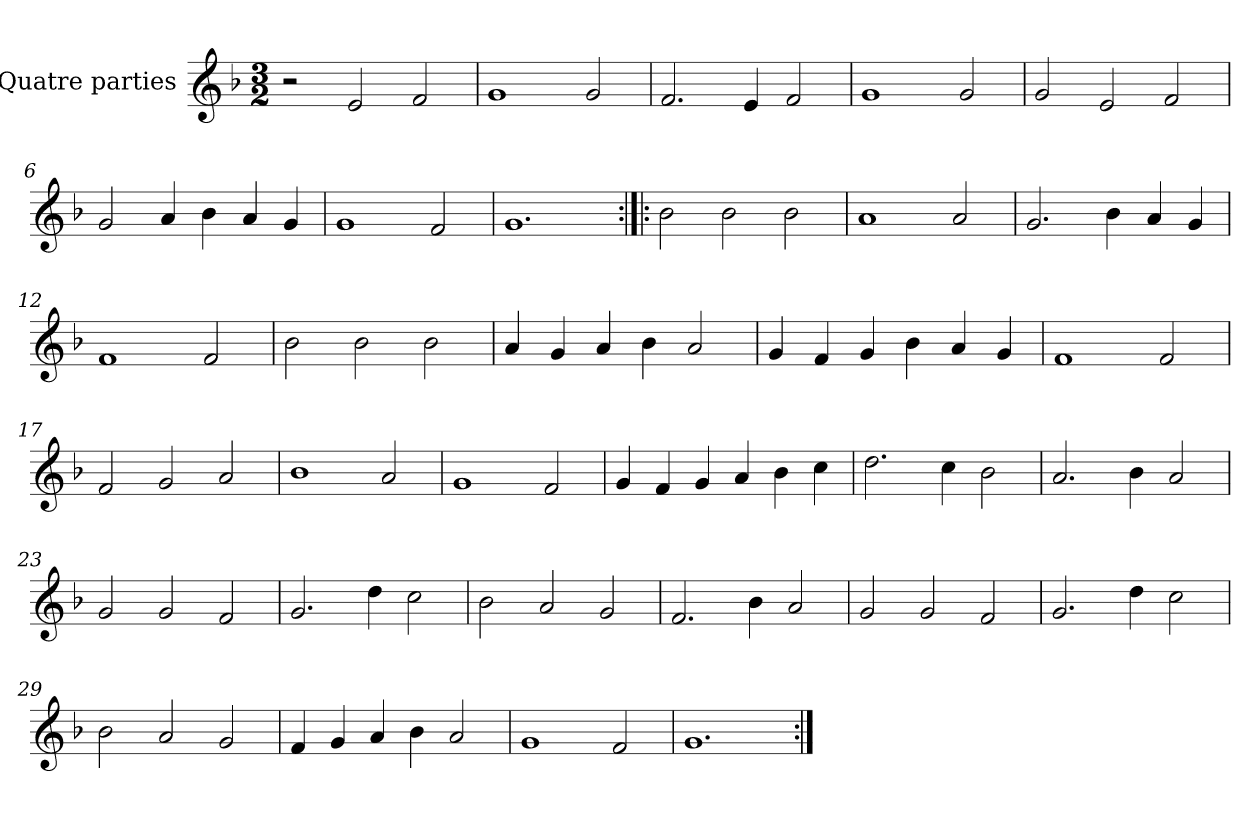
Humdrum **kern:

**kern
*part1
*staff1
*I"Quatre parties
*clefG2
*k[b-]
*M3/2
*MM180
=1
2r
2e/
2f/
=2
1g
2g/
=3
2.f/
4e/
2f/
=4
1g
2g/
=5
2g/
2e/
2f/
=6
2g/
4a/
4b-\
4a/
4g/
=7
1g
2f/
=8
1.g
=9:|!|:
2b-\
2b-\
2b-\
=10
1a
2a/
=11
2.g/
4b-\
4a/
4g/
=12
1f
2f/
=13
2b-\
2b-\
2b-\
=14
4a/
4g/
4a/
4b-\
2a/
=15
4g/
4f/
4g/
4b-\
4a/
4g/
=16
1f
2f/
=17
2f/
2g/
2a/
=18
1b-
2a/
=19
1g
2f/
=20
4g/
4f/
4g/
4a/
4b-\
4cc\
=21
2.dd\
4cc\
2b-\
=22
2.a/
4b-\
2a/
=23
2g/
2g/
2f/
=24
2.g/
4dd\
2cc\
=25
2b-\
2a/
2g/
=26
2.f/
4b-\
2a/
=27
2g/
2g/
2f/
=28
2.g/
4dd\
2cc\
=29
2b-\
2a/
2g/
=30
4f/
4g/
4a/
4b-\
2a/
=31
1g
2f/
=32
1.g
=:|!
*-
